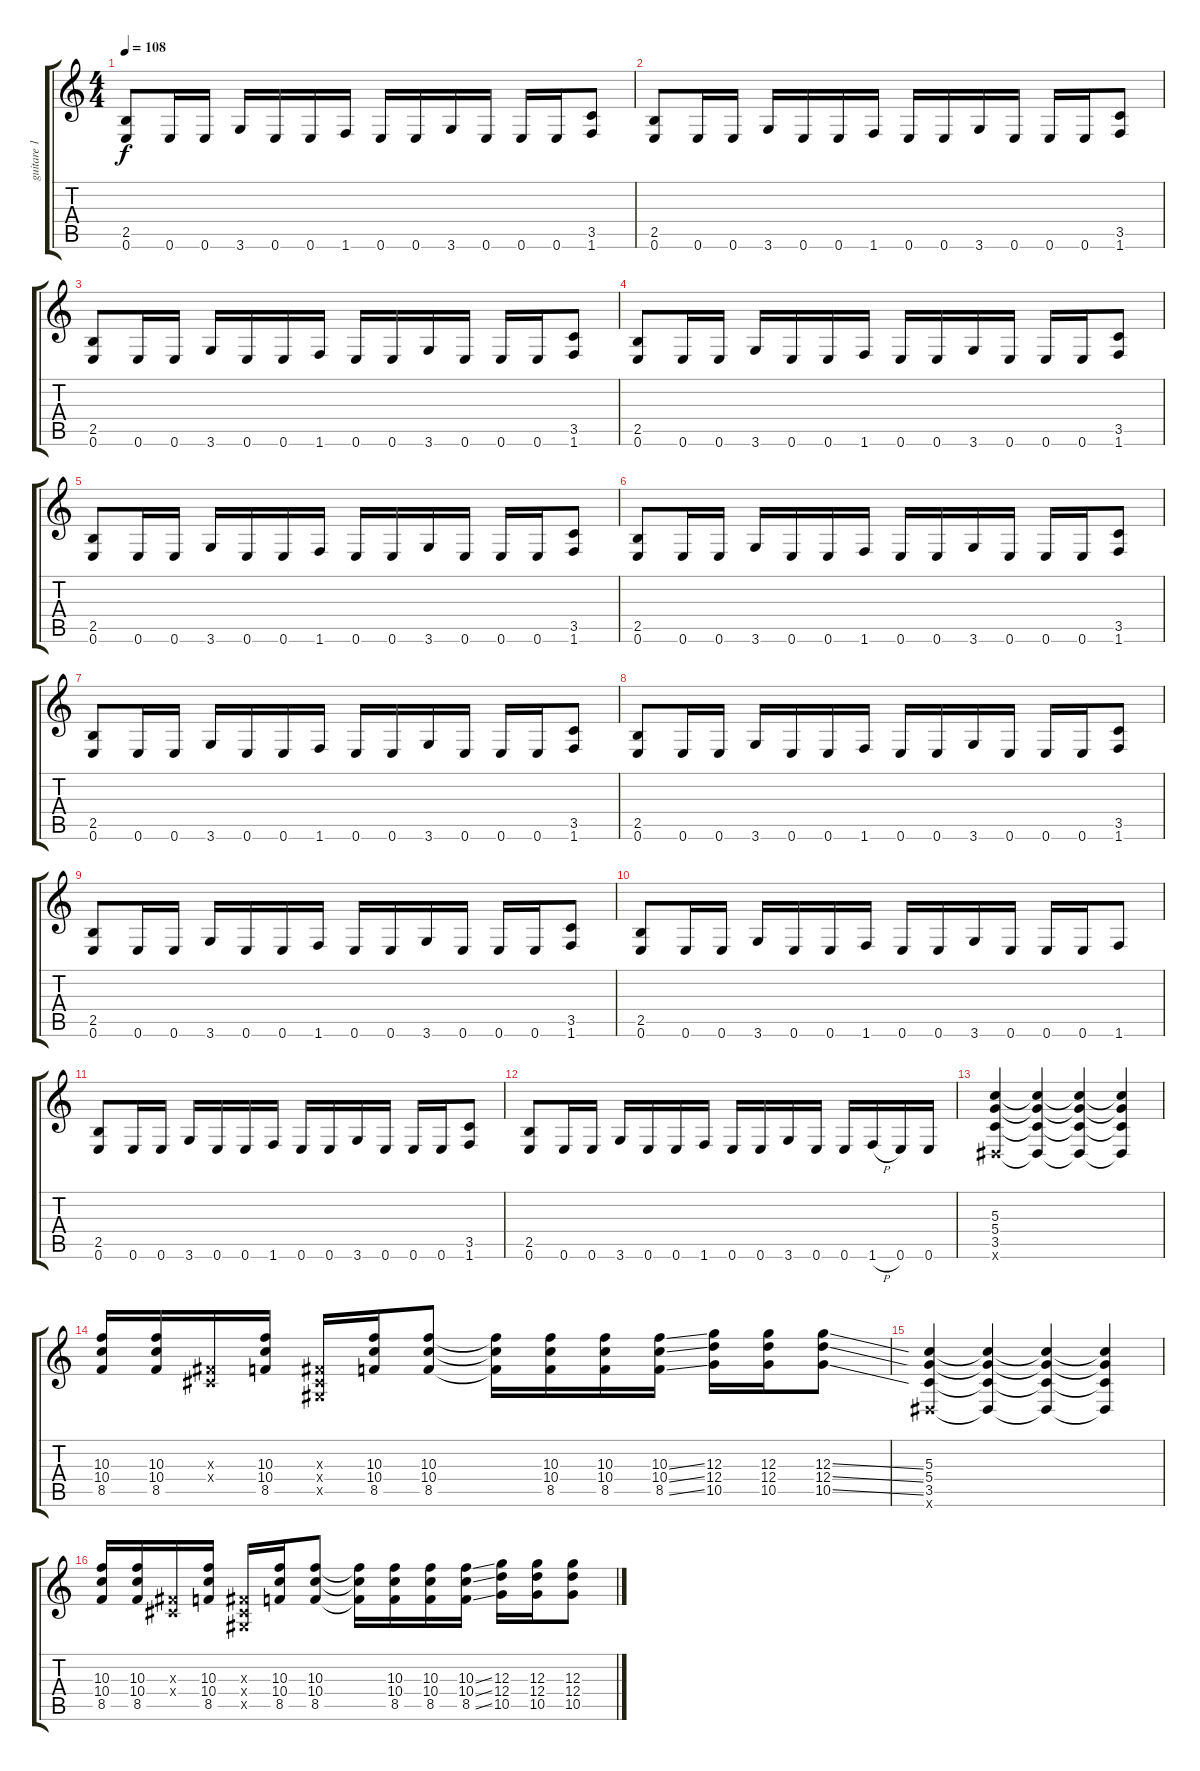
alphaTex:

\track ("guitare 1 (doublée) " "guitare 1 ") {instrument overdrivenguitar}
\staff {score tabs}
\tuning (E4 B3 G3 D3 A2 E2) {hide}
\ts (4 4)
\tempo 108
\clef g2
\ks c
(2.5 0.6).8{dy f} 0.6.16 0.6.16 3.6.16 0.6.16 0.6.16 1.6.16 0.6.16 0.6.16 3.6.16 0.6.16 0.6.16 0.6.16 (3.5 1.6).8 |
(2.5 0.6).8 0.6.16 0.6.16 3.6.16 0.6.16 0.6.16 1.6.16 0.6.16 0.6.16 3.6.16 0.6.16 0.6.16 0.6.16 (3.5 1.6).8 |
(2.5 0.6).8 0.6.16 0.6.16 3.6.16 0.6.16 0.6.16 1.6.16 0.6.16 0.6.16 3.6.16 0.6.16 0.6.16 0.6.16 (3.5 1.6).8 |
(2.5 0.6).8 0.6.16 0.6.16 3.6.16 0.6.16 0.6.16 1.6.16 0.6.16 0.6.16 3.6.16 0.6.16 0.6.16 0.6.16 (3.5 1.6).8 |
(2.5 0.6).8 0.6.16 0.6.16 3.6.16 0.6.16 0.6.16 1.6.16 0.6.16 0.6.16 3.6.16 0.6.16 0.6.16 0.6.16 (3.5 1.6).8 |
(2.5 0.6).8 0.6.16 0.6.16 3.6.16 0.6.16 0.6.16 1.6.16 0.6.16 0.6.16 3.6.16 0.6.16 0.6.16 0.6.16 (3.5 1.6).8 |
(2.5 0.6).8 0.6.16 0.6.16 3.6.16 0.6.16 0.6.16 1.6.16 0.6.16 0.6.16 3.6.16 0.6.16 0.6.16 0.6.16 (3.5 1.6).8 |
(2.5 0.6).8 0.6.16 0.6.16 3.6.16 0.6.16 0.6.16 1.6.16 0.6.16 0.6.16 3.6.16 0.6.16 0.6.16 0.6.16 (3.5 1.6).8 |
(2.5 0.6).8 0.6.16 0.6.16 3.6.16 0.6.16 0.6.16 1.6.16 0.6.16 0.6.16 3.6.16 0.6.16 0.6.16 0.6.16 (3.5 1.6).8 |
(2.5 0.6).8 0.6.16 0.6.16 3.6.16 0.6.16 0.6.16 1.6.16 0.6.16 0.6.16 3.6.16 0.6.16 0.6.16 0.6.16 1.6.8 |
(2.5 0.6).8 0.6.16 0.6.16 3.6.16 0.6.16 0.6.16 1.6.16 0.6.16 0.6.16 3.6.16 0.6.16 0.6.16 0.6.16 (3.5 1.6).8 |
(2.5 0.6).8 0.6.16 0.6.16 3.6.16 0.6.16 0.6.16 1.6.16 0.6.16 0.6.16 3.6.16 0.6.16 0.6.16 1.6{h}.16 0.6.16 0.6.16 |
(5.3 5.4 3.5 -1.6{x}).4 (5.3{t} 5.4{t} 3.5{t} -1.6{t}).4 (5.3{t} 5.4{t} 3.5{t} -1.6{t}).4 (5.3{t} 5.4{t} 3.5{t} -1.6{t}).4 |
(10.3 10.4 8.5).16 (10.3 10.4 8.5).16 (-1.3{x} -1.4{x}).16 (10.3 10.4 8.5).16 (-1.3{x} -1.4{x} -1.5{x}).16 (10.3 10.4 8.5).16 (10.3 10.4 8.5).8 (10.3{t} 10.4{t} 8.5{t}).16 (10.3 10.4 8.5).16 (10.3 10.4 8.5).16 (10.3{ss} 10.4{ss} 8.5{ss}).16 (12.3 12.4 10.5).16 (12.3 12.4 10.5).16 (12.3{ss} 12.4{ss} 10.5{ss}).8 |
(5.3 5.4 3.5 -1.6{x}).4 (5.3{t} 5.4{t} 3.5{t} -1.6{t}).4 (5.3{t} 5.4{t} 3.5{t} -1.6{t}).4 (5.3{t} 5.4{t} 3.5{t} -1.6{t}).4 |
(10.3 10.4 8.5).16 (10.3 10.4 8.5).16 (-1.3{x} -1.4{x}).16 (10.3 10.4 8.5).16 (-1.3{x} -1.4{x} -1.5{x}).16 (10.3 10.4 8.5).16 (10.3 10.4 8.5).8 (10.3{t} 10.4{t} 8.5{t}).16 (10.3 10.4 8.5).16 (10.3 10.4 8.5).16 (10.3{ss} 10.4{ss} 8.5{ss}).16 (12.3 12.4 10.5).16 (12.3 12.4 10.5).16 (12.3{ss} 12.4{ss} 10.5{ss}).8
